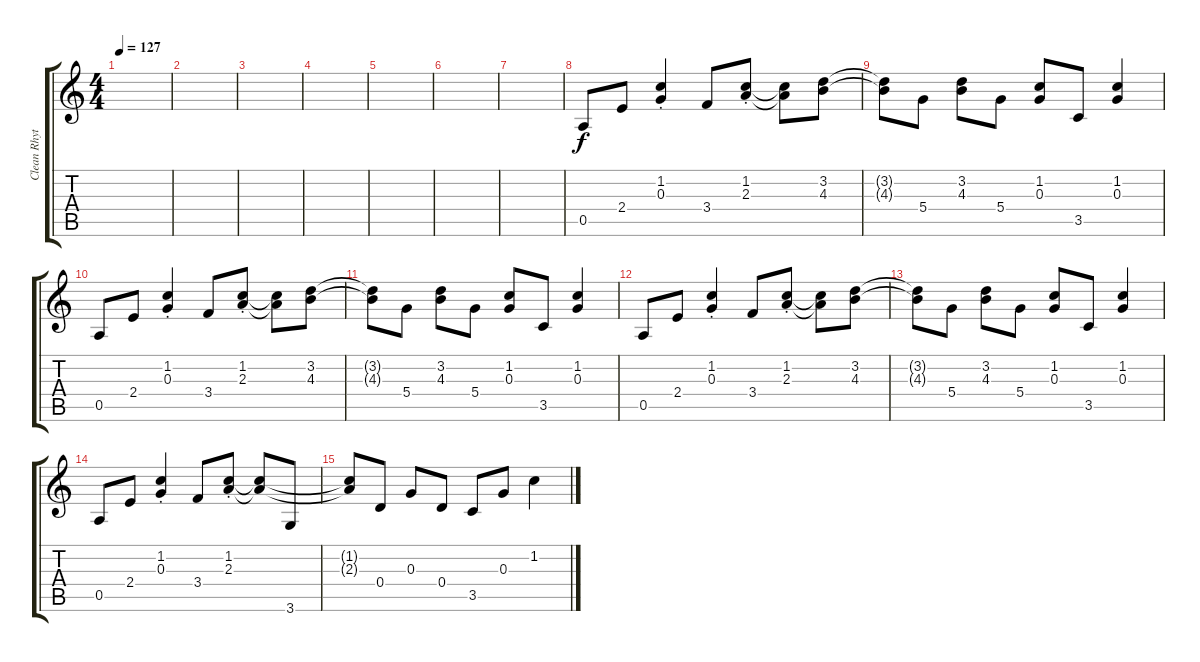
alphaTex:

\track ("Clean Rhythm" "Clean Rhyt") {instrument overdrivenguitar}
\staff {score tabs}
\tuning (E4 B3 G3 D3 A2 E2) {hide}
\ts (4 4)
\tempo 127
\clef g2
\ks c
|
|
|
|
|
|
|
0.5.8 2.4.8 (1.2 0.3{st}).4 3.4.8 (1.2 2.3{st}).8 (1.2{t} 2.3{t}).8 (3.2 4.3).8 |
(3.2{t} 4.3{t}).8 5.4.8 (3.2 4.3).8 5.4.8 (1.2 0.3).8 3.5.8 (1.2 0.3).4 |
0.5.8 2.4.8 (1.2 0.3{st}).4 3.4.8 (1.2 2.3{st}).8 (1.2{t} 2.3{t}).8 (3.2 4.3).8 |
(3.2{t} 4.3{t}).8 5.4.8 (3.2 4.3).8 5.4.8 (1.2 0.3).8 3.5.8 (1.2 0.3).4 |
0.5.8 2.4.8 (1.2 0.3{st}).4 3.4.8 (1.2 2.3{st}).8 (1.2{t} 2.3{t}).8 (3.2 4.3).8 |
(3.2{t} 4.3{t}).8 5.4.8 (3.2 4.3).8 5.4.8 (1.2 0.3).8 3.5.8 (1.2 0.3).4 |
0.5.8 2.4.8 (1.2 0.3{st}).4 3.4.8 (1.2 2.3{st}).8 (1.2{t} 2.3{t}).8 3.6.8 |
(1.2{t} 2.3{t}).8 0.4.8 0.3.8 0.4.8 3.5.8 0.3.8 1.2.4
